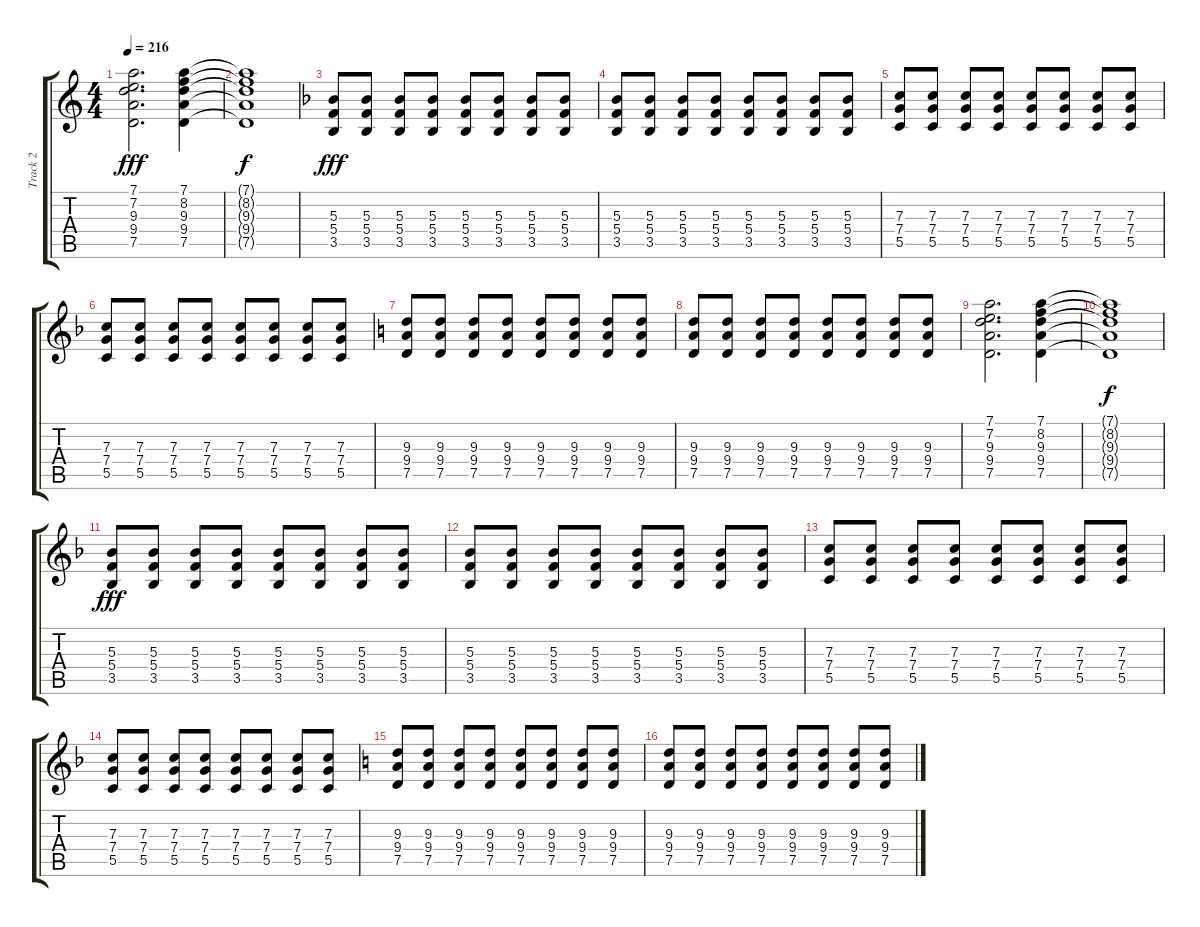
\track ("Track 2" "Track 2") {instrument distortionguitar}
\staff {score tabs}
\tuning (D4 A3 F3 C3 G2 D2) {hide}
\ts (4 4)
\tempo 216
\clef g2
\ks c
(7.1 7.2 9.3 9.4 7.5).2{d dy fff} (7.1 8.2 9.3 9.4 7.5).4 |
(7.1{t} 8.2{t} 9.3{t} 9.4{t} 7.5{t}).1{dy f} |
\ks f
(5.3 5.4 3.5).8{dy fff} (5.3 5.4 3.5).8 (5.3 5.4 3.5).8 (5.3 5.4 3.5).8 (5.3 5.4 3.5).8 (5.3 5.4 3.5).8 (5.3 5.4 3.5).8 (5.3 5.4 3.5).8 |
(5.3 5.4 3.5).8 (5.3 5.4 3.5).8 (5.3 5.4 3.5).8 (5.3 5.4 3.5).8 (5.3 5.4 3.5).8 (5.3 5.4 3.5).8 (5.3 5.4 3.5).8 (5.3 5.4 3.5).8 |
(7.3 7.4 5.5).8 (7.3 7.4 5.5).8 (7.3 7.4 5.5).8 (7.3 7.4 5.5).8 (7.3 7.4 5.5).8 (7.3 7.4 5.5).8 (7.3 7.4 5.5).8 (7.3 7.4 5.5).8 |
(7.3 7.4 5.5).8 (7.3 7.4 5.5).8 (7.3 7.4 5.5).8 (7.3 7.4 5.5).8 (7.3 7.4 5.5).8 (7.3 7.4 5.5).8 (7.3 7.4 5.5).8 (7.3 7.4 5.5).8 |
\ks c
(9.3 9.4 7.5).8 (9.3 9.4 7.5).8 (9.3 9.4 7.5).8 (9.3 9.4 7.5).8 (9.3 9.4 7.5).8 (9.3 9.4 7.5).8 (9.3 9.4 7.5).8 (9.3 9.4 7.5).8 |
(9.3 9.4 7.5).8 (9.3 9.4 7.5).8 (9.3 9.4 7.5).8 (9.3 9.4 7.5).8 (9.3 9.4 7.5).8 (9.3 9.4 7.5).8 (9.3 9.4 7.5).8 (9.3 9.4 7.5).8 |
(7.1 7.2 9.3 9.4 7.5).2{d} (7.1 8.2 9.3 9.4 7.5).4 |
(7.1{t} 8.2{t} 9.3{t} 9.4{t} 7.5{t}).1{dy f} |
\ks f
(5.3 5.4 3.5).8{dy fff} (5.3 5.4 3.5).8 (5.3 5.4 3.5).8 (5.3 5.4 3.5).8 (5.3 5.4 3.5).8 (5.3 5.4 3.5).8 (5.3 5.4 3.5).8 (5.3 5.4 3.5).8 |
(5.3 5.4 3.5).8 (5.3 5.4 3.5).8 (5.3 5.4 3.5).8 (5.3 5.4 3.5).8 (5.3 5.4 3.5).8 (5.3 5.4 3.5).8 (5.3 5.4 3.5).8 (5.3 5.4 3.5).8 |
(7.3 7.4 5.5).8 (7.3 7.4 5.5).8 (7.3 7.4 5.5).8 (7.3 7.4 5.5).8 (7.3 7.4 5.5).8 (7.3 7.4 5.5).8 (7.3 7.4 5.5).8 (7.3 7.4 5.5).8 |
(7.3 7.4 5.5).8 (7.3 7.4 5.5).8 (7.3 7.4 5.5).8 (7.3 7.4 5.5).8 (7.3 7.4 5.5).8 (7.3 7.4 5.5).8 (7.3 7.4 5.5).8 (7.3 7.4 5.5).8 |
\ks c
(9.3 9.4 7.5).8 (9.3 9.4 7.5).8 (9.3 9.4 7.5).8 (9.3 9.4 7.5).8 (9.3 9.4 7.5).8 (9.3 9.4 7.5).8 (9.3 9.4 7.5).8 (9.3 9.4 7.5).8 |
(9.3 9.4 7.5).8 (9.3 9.4 7.5).8 (9.3 9.4 7.5).8 (9.3 9.4 7.5).8 (9.3 9.4 7.5).8 (9.3 9.4 7.5).8 (9.3 9.4 7.5).8 (9.3 9.4 7.5).8
